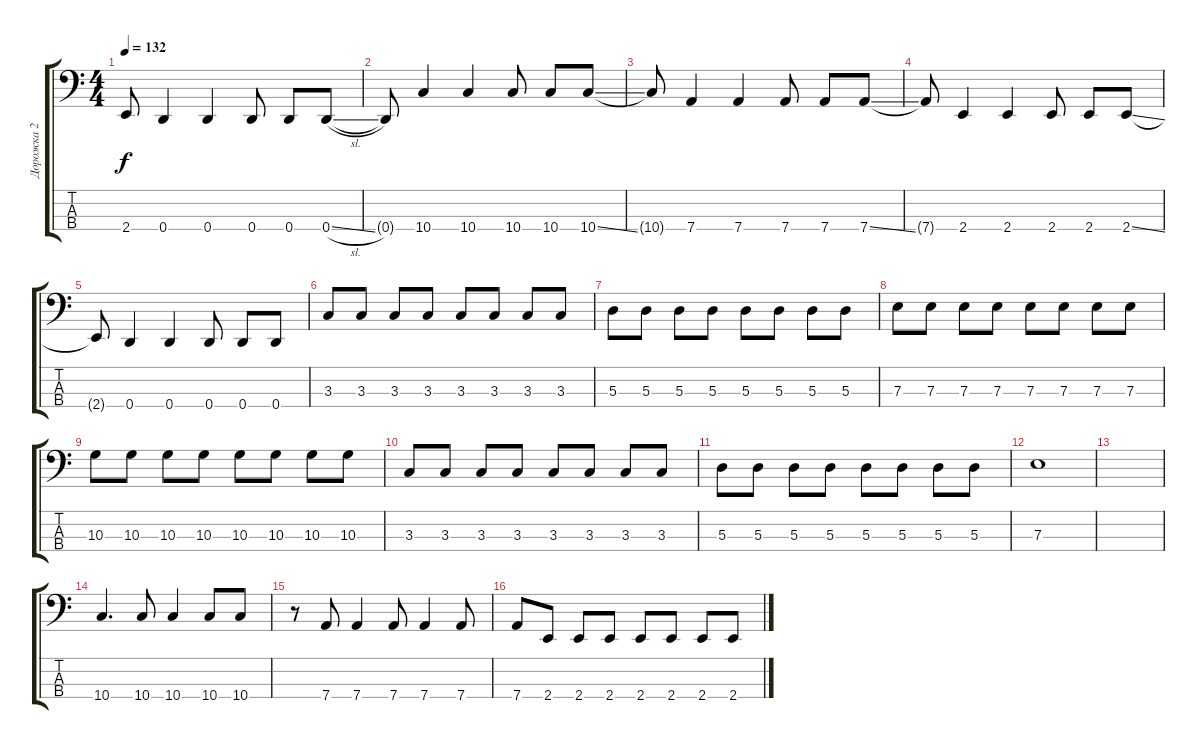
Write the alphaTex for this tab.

\track ("Дорожка 2" "Дорожка 2") {instrument electricbassfinger}
\staff {score tabs}
\tuning (G2 D2 A1 D1) {hide}
\ts (4 4)
\tempo 132
\clef f4
\ks c
2.4{t}.8{dy f} 0.4.4 0.4.4 0.4.8 0.4.8 0.4{sl}.8 |
0.4{t}.8 10.4.4 10.4.4 10.4.8 10.4.8 10.4{ss}.8 |
10.4{t}.8 7.4.4 7.4.4 7.4.8 7.4.8 7.4{ss}.8 |
7.4{t}.8 2.4.4 2.4.4 2.4.8 2.4.8 2.4{ss}.8 |
2.4{t}.8 0.4.4 0.4.4 0.4.8 0.4.8 0.4.8 |
3.3.8 3.3.8 3.3.8 3.3.8 3.3.8 3.3.8 3.3.8 3.3.8 |
5.3.8 5.3.8 5.3.8 5.3.8 5.3.8 5.3.8 5.3.8 5.3.8 |
7.3.8 7.3.8 7.3.8 7.3.8 7.3.8 7.3.8 7.3.8 7.3.8 |
10.3.8 10.3.8 10.3.8 10.3.8 10.3.8 10.3.8 10.3.8 10.3.8 |
3.3.8 3.3.8 3.3.8 3.3.8 3.3.8 3.3.8 3.3.8 3.3.8 |
5.3.8 5.3.8 5.3.8 5.3.8 5.3.8 5.3.8 5.3.8 5.3.8 |
7.3.1 |
|
10.4.4{d} 10.4.8 10.4.4 10.4.8 10.4.8 |
r.8 7.4.8 7.4.4 7.4.8 7.4.4 7.4.8 |
7.4.8 2.4.8 2.4.8 2.4.8 2.4.8 2.4.8 2.4.8 2.4.8
